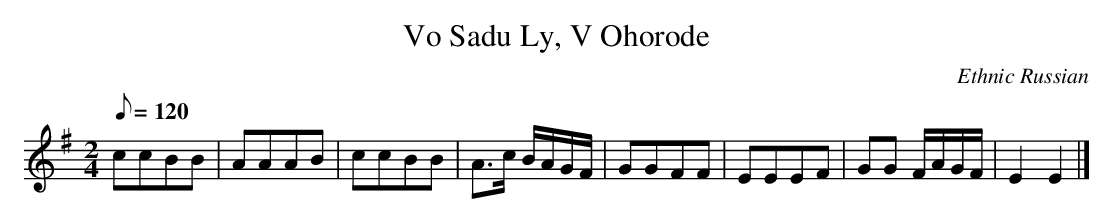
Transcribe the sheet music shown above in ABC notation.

X:1
T:Vo Sadu Ly, V Ohorode
L:1/8
M:2/4
O:Ethnic Russian
O:Ukraine
Q:120
K:E minor
ccBB | AAAB | ccBB | A>c B/2A/2G/2F/2 | \
GGFF | EEEF | GG F/2A/2G/2F/2 | E2 E2 |]
